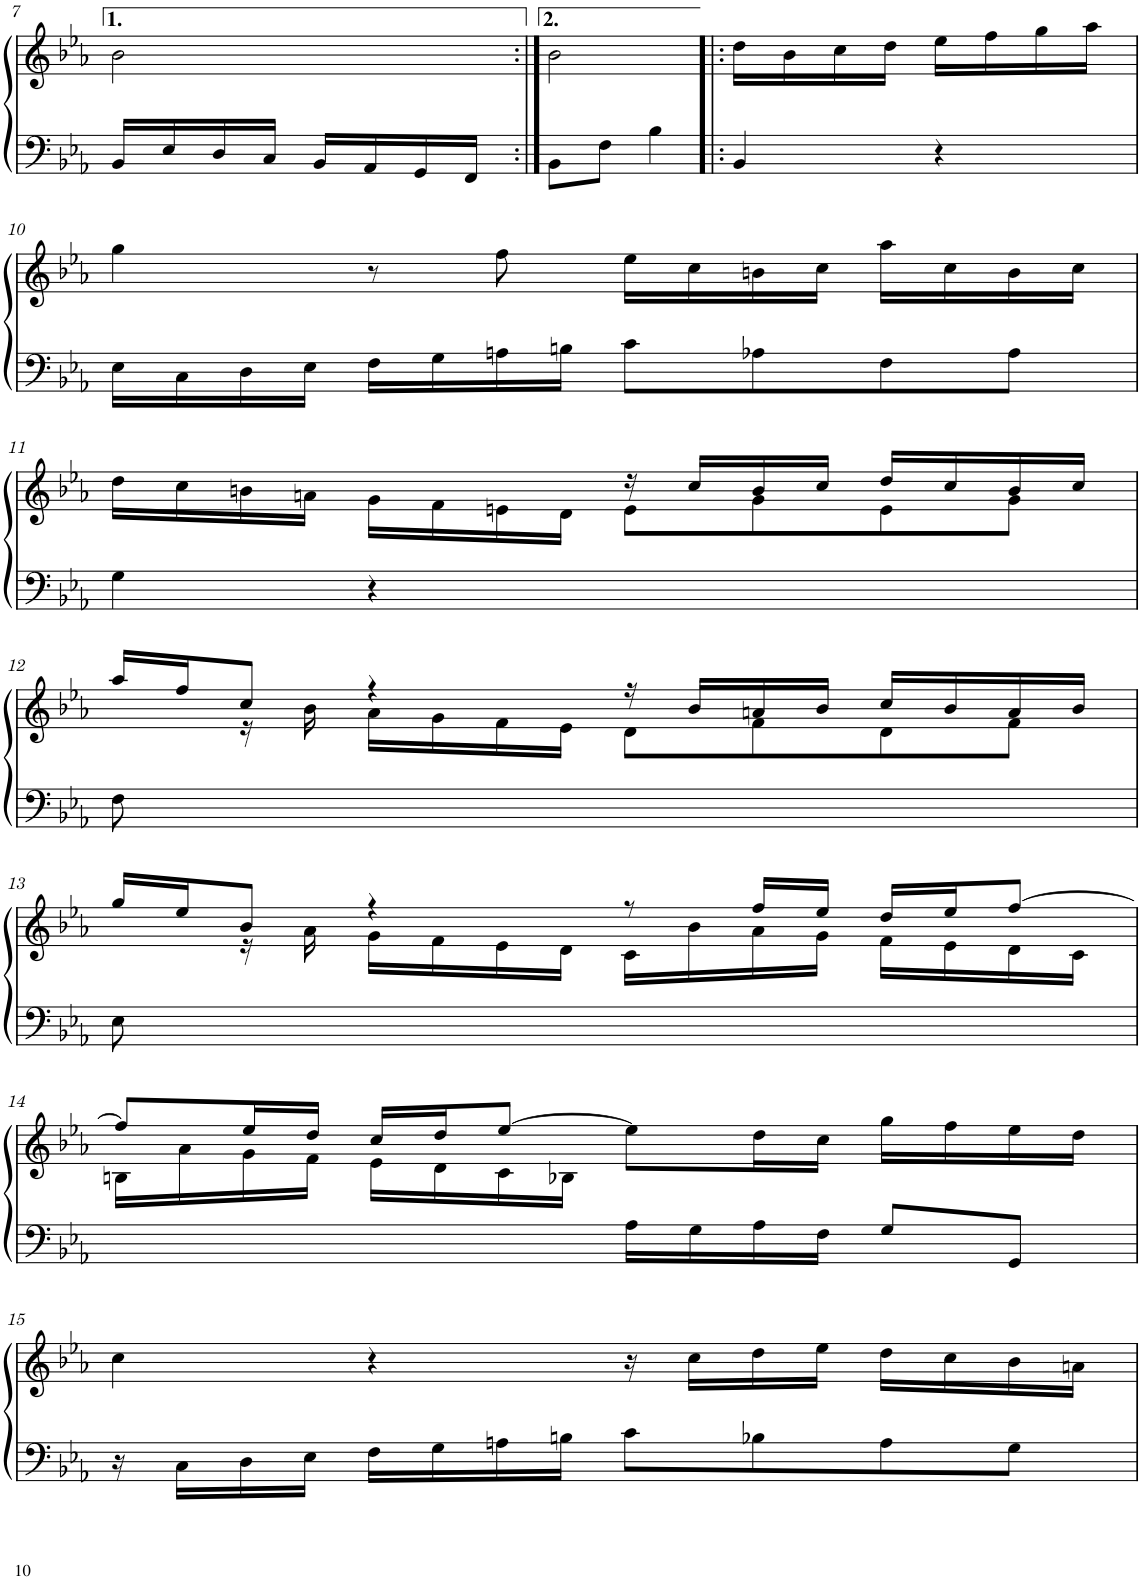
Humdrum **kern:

**kern	**kern
*part1	*part1
*staff2	*staff1
*I"Klavier linke Hand	*
!!LO:PB:g=z
*clefF4	*clefG2
*k[b-e-a-]	*k[b-e-a-]
*M4/4	*M4/4
=7	=7
16BB-/LL	2b-\
16E-/	.
16D/	.
16C/JJ	.
16BB-/LL	.
16AA-/	.
16GG/	.
16FF/JJ	.
=8:|!	=8:|!
8BB-\L	2b-\
8F\J	.
4B-\	.
=9!|:	=9!|:
4BB-/	16dd\LL
.	16b-\
.	16cc\
.	16dd\JJ
4r	16ee-\LL
.	16ff\
.	16gg\
.	16aa-\JJ
!!LO:LB:g=z
=10	=10
16E-\LL	4gg\
16C\	.
16D\	.
16E-\JJ	.
16F\LL	8r
16G\	.
16An\	8ff\
16Bn\JJ	.
8c\L	16ee-\LL
.	16cc\
8A-X\	16bn\
.	16cc\JJ
8F\	16aa-\LL
.	16cc\
8A-\J	16b\
.	16cc\JJ
!!LO:LB:g=z
=11	=11
*	*^
4G\	2ryy	16dd\LL
.	.	16cc\
.	.	16bn\
.	.	16an\JJ
4r	.	16g\LL
.	.	16f\
.	.	16en\
.	.	16d\JJ
4ryy	16r	8e\L
.	16cc/LL	.
.	16b/	8g\
.	16cc/JJ	.
4ryy	16dd/LL	8e\
.	16cc/	.
.	16b/	8g\J
.	16cc/JJ	.
!!LO:LB:g=z	!!
=12	=12	=12
8F\	16aa-/LL	8ryy
.	16ff/J	.
8ryy	8cc/J	16r
.	.	16b-\
4ryy	4r	16a-\LL
.	.	16g\
.	.	16f\
.	.	16e-\JJ
4ryy	16r	8d\L
.	16b-/LL	.
.	16an/	8f\
.	16b-/JJ	.
4ryy	16cc/LL	8d\
.	16b-/	.
.	16a/	8f\J
.	16b-/JJ	.
!!LO:LB:g=z	!!
=13	=13	=13
8E-\	16gg/LL	8ryy
.	16ee-/J	.
8ryy	8b-/J	16r
.	.	16a-\
4ryy	4r	16g\LL
.	.	16f\
.	.	16e-\
.	.	16d\JJ
4ryy	8r	16c\LL
.	.	16b-\
.	16ff/LL	16a-\
.	16ee-/JJ	16g\JJ
4ryy	16dd/LL	16f\LL
.	16ee-/J	16e-\
.	[8ff/J	16d\
.	.	16c\JJ
!!LO:LB:g=z	!!
=14	=14	=14
4ryy	8ff/L]	16Bn\LL
.	.	16a-\
.	16ee-/L	16g\
.	16dd/JJ	16f\JJ
4ryy	16cc/LL	16e-\LL
.	16dd/J	16d\
.	[8ee-/J	16c\
.	.	16B-X\JJ
16A-\LL	8ee-\L]	2ryy
16G\	.	.
16A-\	16dd\L	.
16F\JJ	16cc\JJ	.
8G/L	16gg\LL	.
.	16ff\	.
8GG/J	16ee-\	.
.	16dd\JJ	.
*	*v	*v
!!LO:LB:g=z
=15	=15
16r	4cc\
16C\LL	.
16D\	.
16E-\JJ	.
16F\LL	4r
16G\	.
16An\	.
16Bn\JJ	.
8c\L	16r
.	16cc\LL
8B-X\	16dd\
.	16ee-\JJ
8A\	16dd\LL
.	16cc\
8G\J	16b-\
.	16an\JJ
=	=
*-	*-
